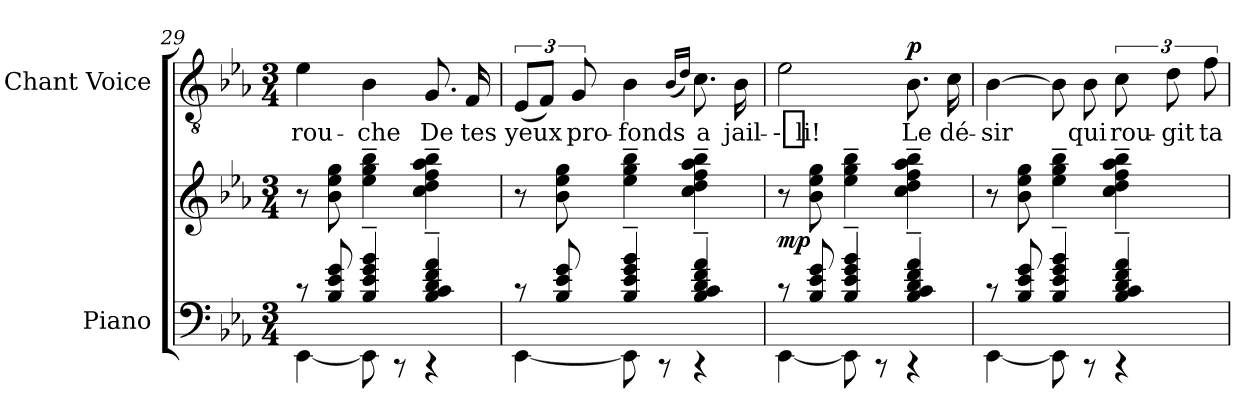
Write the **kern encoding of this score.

**kern	**kern	**dynam	**kern	**text	**dynam
*part2	*part2	*part2	*part1	*part1	*part1
*staff3	*staff2	*staff2/3	*staff1	*staff1	*staff1
*I"Piano	*	*	*I"Chant Voice	*	*
*I'Pno	*	*	*	*	*
*clefF4	*clefG2	*	*clefGv2	*	*
*k[b-e-a-]	*k[b-e-a-]	*	*k[b-e-a-]	*	*
*M3/4	*M3/4	*	*M3/4	*	*
=29	=29	=29	=29	=29	=29
*^	*	*	*	*	*
!	!	!	!	!	!LO:LY:b	!
8r	[4EE-\	8r	.	4e-\	-rou-	.
8B-/ 8e-/ 8g/	.	8b-\ 8ee-\ 8gg\	.	.	.	.
!	!	!	!	!	!LO:LY:b	!
4B-/~ 4e-/~ 4g/~ 4b-/~	8EE-\]	4ee-\~ 4gg\~ 4bb-\~	.	4B-\	-che	.
.	8r	.	.	.	.	.
!	!	!	!	!	!LO:LY:b	!
4B-/~ 4c/~ 4d/~ 4f/~ 4a-/~	4r	4cc\~ 4dd\~ 4ff\~ 4aa-\~ 4bb-\~	.	8.G/	De	.
!	!	!	!	!	!LO:LY:b	!
.	.	.	.	16F/	tes	.
=30	=30	=30	=30	=30	=30	=30
!	!	!	!	!	!LO:LY:b	!
8r	[4EE-\	8r	.	(<12E-/L	yeux	.
.	.	.	.	12F/J)	.	.
8B-/ 8e-/ 8g/	.	8b-\ 8ee-\ 8gg\	.	.	.	.
!	!	!	!	!	!LO:LY:b	!
.	.	.	.	12G/	pro-	.
!	!	!	!	!	!LO:LY:b	!
4B-/~ 4e-/~ 4g/~ 4b-/~	8EE-\]	4ee-\~ 4gg\~ 4bb-\~	.	4B-\	-fonds	.
.	8r	.	.	.	.	.
.	.	.	.	(<16qB-/LL	.	.
.	.	.	.	16qd/JJ)	.	.
!	!	!	!	!	!LO:LY:b	!
4B-/~ 4c/~ 4d/~ 4f/~ 4a-/~	4r	4cc\~ 4dd\~ 4ff\~ 4aa-\~ 4bb-\~	.	8.c\	a	.
!	!	!	!	!	!LO:LY:b	!
.	.	.	.	16B-\	jail-	.
!!LO:LB:g=z
=31	=31	=31	=31	=31	=31	=31
!	!	!	!LO:DY:b	!	!LO:LY:b	!
8r	[4EE-\	8r	mp	2e-\	-- li!	.
8B-/ 8e-/ 8g/	.	8b-\ 8ee-\ 8gg\	.	.	.	.
4B-/~ 4e-/~ 4g/~ 4b-/~	8EE-\]	4ee-\~ 4gg\~ 4bb-\~	.	.	.	.
.	8r	.	.	.	.	.
!	!	!	!	!	!LO:LY:b	!LO:DY:a
4B-/~ 4c/~ 4d/~ 4f/~ 4a-/~	4r	4cc\~ 4dd\~ 4ff\~ 4aa-\~ 4bb-\~	.	8.B-\	Le	p
!	!	!	!	!	!LO:LY:b	!
.	.	.	.	16c\	dé-	.
=32	=32	=32	=32	=32	=32	=32
!	!	!	!	!	!LO:LY:b	!
8r	[4EE-\	8r	.	[4B-\	-sir	.
8B-/ 8e-/ 8g/	.	8b-\ 8ee-\ 8gg\	.	.	.	.
4B-/~ 4e-/~ 4g/~ 4b-/~	8EE-\]	4ee-\~ 4gg\~ 4bb-\~	.	8B-\]	.	.
!	!	!	!	!	!LO:LY:b	!
.	8r	.	.	8B-\	qui	.
!	!	!	!	!	!LO:LY:b	!
4B-/~ 4c/~ 4d/~ 4f/~ 4a-/~	4r	4cc\~ 4dd\~ 4ff\~ 4aa-\~ 4bb-\~	.	12c\	rou-	.
!	!	!	!	!	!LO:LY:b	!
.	.	.	.	12d\	-git	.
!	!	!	!	!	!LO:LY:b	!
.	.	.	.	12f\	ta	.
*v	*v	*	*	*	*	*
=	=	=	=	=	=
*-	*-	*-	*-	*-	*-
